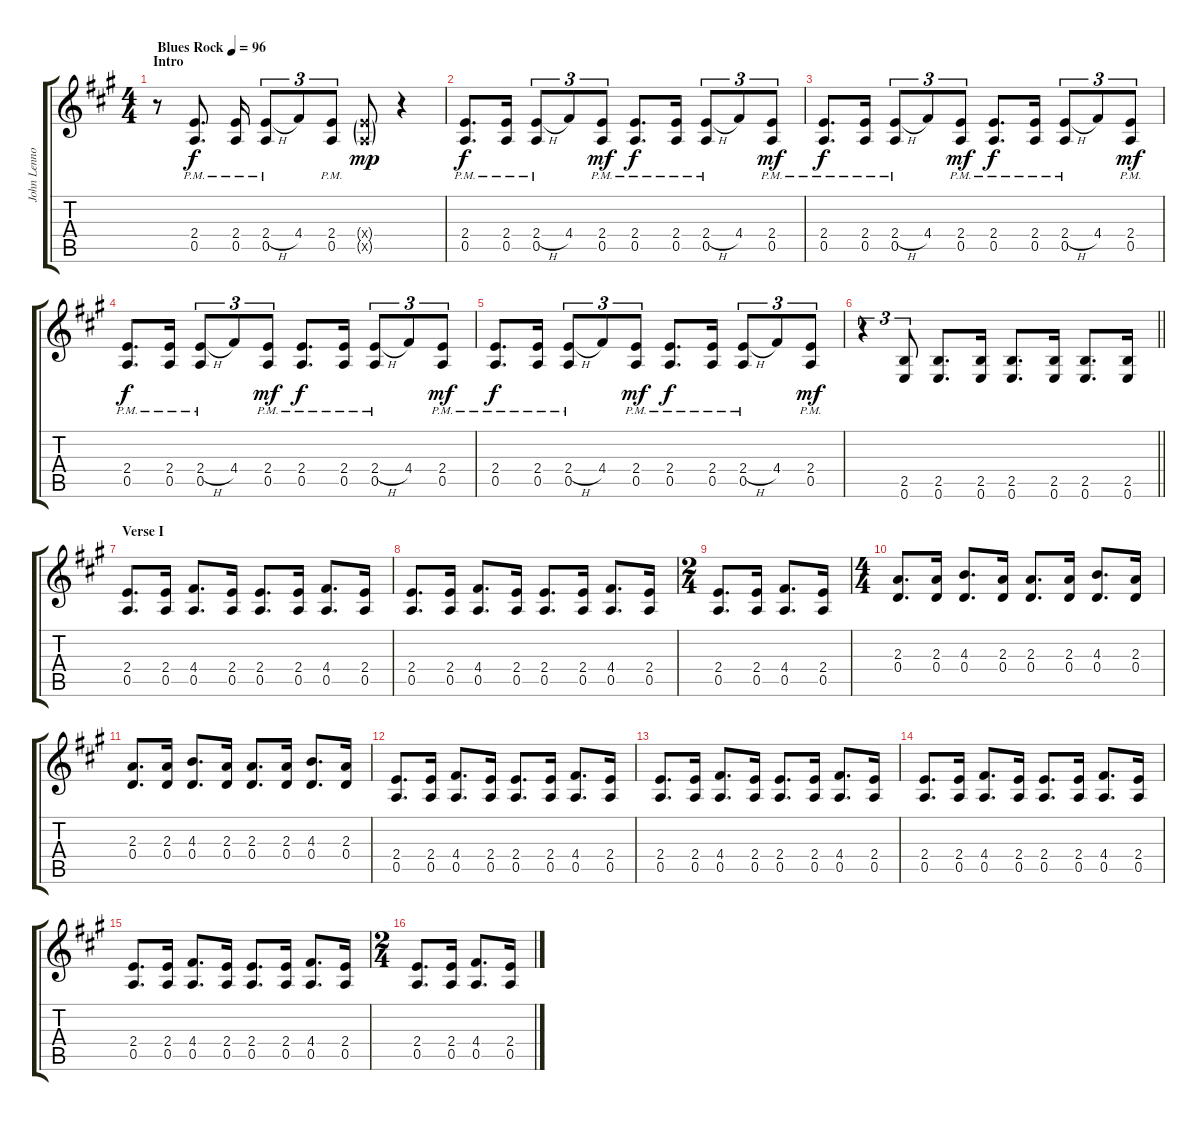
\track ("John Lennon - Acoustic Guitar" "John Lenno") {instrument acousticguitarsteel}
\staff {score tabs}
\tuning (E4 B3 G3 D3 A2 E2) {hide}
\ts (4 4)
\section ("" "Intro")
\tempo (96 "Blues Rock")
\clef g2
\ks a
r.8{dy f instrument acousticguitarsteel} (2.4 0.5{pm}).8{d} (2.4 0.5{pm}).16 (2.4{h} 0.5{pm}).8{tu (3 2)} 4.4.8{tu (3 2)} (2.4 0.5{pm}).8{tu (3 2)} (2.4{g x} 0.5{g x}).8{dy mp} r.4 |
(2.4 0.5{pm}).8{d dy f} (2.4 0.5{pm}).16 (2.4{h} 0.5{pm}).8{tu (3 2)} 4.4.8{tu (3 2)} (2.4 0.5{pm}).8{tu (3 2) dy mf} (2.4 0.5{pm}).8{d dy f} (2.4 0.5{pm}).16 (2.4{h} 0.5{pm}).8{tu (3 2)} 4.4.8{tu (3 2)} (2.4 0.5{pm}).8{tu (3 2) dy mf} |
(2.4 0.5{pm}).8{d dy f} (2.4 0.5{pm}).16 (2.4{h} 0.5{pm}).8{tu (3 2)} 4.4.8{tu (3 2)} (2.4 0.5{pm}).8{tu (3 2) dy mf} (2.4 0.5{pm}).8{d dy f} (2.4 0.5{pm}).16 (2.4{h} 0.5{pm}).8{tu (3 2)} 4.4.8{tu (3 2)} (2.4 0.5{pm}).8{tu (3 2) dy mf} |
(2.4 0.5{pm}).8{d dy f} (2.4 0.5{pm}).16 (2.4{h} 0.5{pm}).8{tu (3 2)} 4.4.8{tu (3 2)} (2.4 0.5{pm}).8{tu (3 2) dy mf} (2.4 0.5{pm}).8{d dy f} (2.4 0.5{pm}).16 (2.4{h} 0.5{pm}).8{tu (3 2)} 4.4.8{tu (3 2)} (2.4 0.5{pm}).8{tu (3 2) dy mf} |
(2.4 0.5{pm}).8{d dy f} (2.4 0.5{pm}).16 (2.4{h} 0.5{pm}).8{tu (3 2)} 4.4.8{tu (3 2)} (2.4 0.5{pm}).8{tu (3 2) dy mf} (2.4 0.5{pm}).8{d dy f} (2.4 0.5{pm}).16 (2.4{h} 0.5{pm}).8{tu (3 2)} 4.4.8{tu (3 2)} (2.4 0.5{pm}).8{tu (3 2) dy mf} |
\barLineRight lightlight
r.4{tu (3 2)} (2.5 0.6).8{tu (3 2)} (2.5 0.6).8{d} (2.5 0.6).16 (2.5 0.6).8{d} (2.5 0.6).16 (2.5 0.6).8{d} (2.5 0.6).16 |
\section ("" "Verse I")
(2.4 0.5).8{d} (2.4 0.5).16 (4.4 0.5).8{d} (2.4 0.5).16 (2.4 0.5).8{d} (2.4 0.5).16 (4.4 0.5).8{d} (2.4 0.5).16 |
(2.4 0.5).8{d} (2.4 0.5).16 (4.4 0.5).8{d} (2.4 0.5).16 (2.4 0.5).8{d} (2.4 0.5).16 (4.4 0.5).8{d} (2.4 0.5).16 |
\ts (2 4)
(2.4 0.5).8{d} (2.4 0.5).16 (4.4 0.5).8{d} (2.4 0.5).16 |
\ts (4 4)
(2.3 0.4).8{d} (2.3 0.4).16 (4.3 0.4).8{d} (2.3 0.4).16 (2.3 0.4).8{d} (2.3 0.4).16 (4.3 0.4).8{d} (2.3 0.4).16 |
(2.3 0.4).8{d} (2.3 0.4).16 (4.3 0.4).8{d} (2.3 0.4).16 (2.3 0.4).8{d} (2.3 0.4).16 (4.3 0.4).8{d} (2.3 0.4).16 |
(2.4 0.5).8{d} (2.4 0.5).16 (4.4 0.5).8{d} (2.4 0.5).16 (2.4 0.5).8{d} (2.4 0.5).16 (4.4 0.5).8{d} (2.4 0.5).16 |
(2.4 0.5).8{d} (2.4 0.5).16 (4.4 0.5).8{d} (2.4 0.5).16 (2.4 0.5).8{d} (2.4 0.5).16 (4.4 0.5).8{d} (2.4 0.5).16 |
(2.4 0.5).8{d} (2.4 0.5).16 (4.4 0.5).8{d} (2.4 0.5).16 (2.4 0.5).8{d} (2.4 0.5).16 (4.4 0.5).8{d} (2.4 0.5).16 |
(2.4 0.5).8{d} (2.4 0.5).16 (4.4 0.5).8{d} (2.4 0.5).16 (2.4 0.5).8{d} (2.4 0.5).16 (4.4 0.5).8{d} (2.4 0.5).16 |
\ts (2 4)
(2.4 0.5).8{d} (2.4 0.5).16 (4.4 0.5).8{d} (2.4 0.5).16
